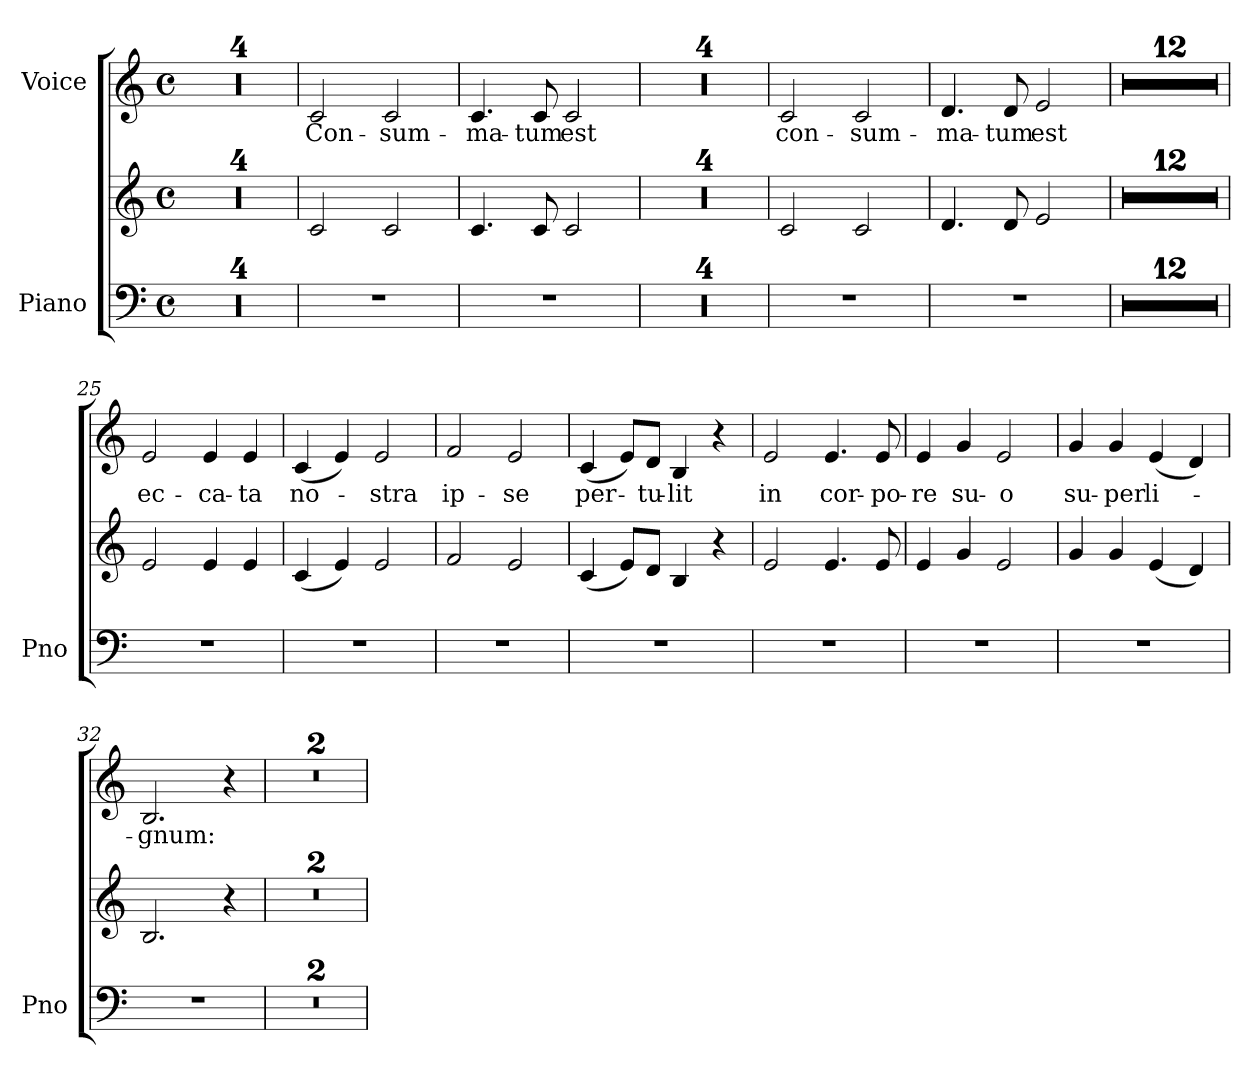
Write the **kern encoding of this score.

**kern	**kern	**kern	**text
*part2	*part2	*part1	*part1
*staff3	*staff2	*staff1	*staff1
*I"Piano	*	*I"Voice	*
*I'Pno	*	*	*
*clefF4	*clefG2	*clefG2	*
*k[]	*k[]	*k[]	*
*M4/4	*M4/4	*M4/4	*
*met(c)	*met(c)	*met(c)	*
=1	=1	=1	=1
1r	1r	1r	.
=2	=2	=2	=2
1r	1r	1r	.
=3	=3	=3	=3
1r	1r	1r	.
=4	=4	=4	=4
1r	1r	1r	.
=5	=5	=5	=5
!	!	!	!LO:LY:b
1r	2c/	2c/	Con-
!	!	!	!LO:LY:b
.	2c/	2c/	-sum-
=6	=6	=6	=6
!	!	!	!LO:LY:b
1r	4.c/	4.c/	-ma-
!	!	!	!LO:LY:b
.	8c/	8c/	-tum
!	!	!	!LO:LY:b
.	2c/	2c/	est
=7	=7	=7	=7
1r	1r	1r	.
=8	=8	=8	=8
1r	1r	1r	.
=9	=9	=9	=9
1r	1r	1r	.
=10	=10	=10	=10
1r	1r	1r	.
=11	=11	=11	=11
!	!	!	!LO:LY:b
1r	2c/	2c/	con-
!	!	!	!LO:LY:b
.	2c/	2c/	-sum-
=12	=12	=12	=12
!	!	!	!LO:LY:b
1r	4.d/	4.d/	-ma-
!	!	!	!LO:LY:b
.	8d/	8d/	-tum
!	!	!	!LO:LY:b
.	2e/	2e/	est
=13	=13	=13	=13
1r	1r	1r	.
=14	=14	=14	=14
1r	1r	1r	.
=15	=15	=15	=15
1r	1r	1r	.
=16	=16	=16	=16
1r	1r	1r	.
=17	=17	=17	=17
1r	1r	1r	.
=18	=18	=18	=18
1r	1r	1r	.
=19	=19	=19	=19
1r	1r	1r	.
=20	=20	=20	=20
1r	1r	1r	.
=21	=21	=21	=21
1r	1r	1r	.
=22	=22	=22	=22
1r	1r	1r	.
=23	=23	=23	=23
1r	1r	1r	.
=24	=24	=24	=24
1r	1r	1r	.
=25	=25	=25	=25
!	!	!	!LO:LY:b
1r	2e/	2e/	ec-
!	!	!	!LO:LY:b
.	4e/	4e/	-ca-
!	!	!	!LO:LY:b
.	4e/	4e/	-ta
!!LO:LB:g=z
=26	=26	=26	=26
!	!	!	!LO:LY:b
1r	(4c/	(4c/	no-
.	4e/)	4e/)	.
!	!	!	!LO:LY:b
.	2e/	2e/	-stra
=27	=27	=27	=27
!	!	!	!LO:LY:b
1r	2f/	2f/	ip-
!	!	!	!LO:LY:b
.	2e/	2e/	-se
=28	=28	=28	=28
!	!	!	!LO:LY:b
1r	(4c/	(4c/	per-
.	8e/L)	8e/L)	.
!	!	!	!LO:LY:b
.	8d/J	8d/J	-tu-
!	!	!	!LO:LY:b
.	4B/	4B/	-lit
.	4r	4r	.
=29	=29	=29	=29
!	!	!	!LO:LY:b
1r	2e/	2e/	in
!	!	!	!LO:LY:b
.	4.e/	4.e/	cor-
!	!	!	!LO:LY:b
.	8e/	8e/	-po-
=30	=30	=30	=30
!	!	!	!LO:LY:b
1r	4e/	4e/	-re
!	!	!	!LO:LY:b
.	4g/	4g/	su-
!	!	!	!LO:LY:b
.	2e/	2e/	-o
=31	=31	=31	=31
!	!	!	!LO:LY:b
1r	4g/	4g/	su-
!	!	!	!LO:LY:b
.	4g/	4g/	-per
!	!	!	!LO:LY:b
.	(4e/	(4e/	li-
.	4d/)	4d/)	.
=32	=32	=32	=32
!	!	!	!LO:LY:b
1r	2.B/	2.B/	-gnum:
.	4r	4r	.
!!LO:LB:g=z
=33	=33	=33	=33
1r	1r	1r	.
=34	=34	=34	=34
1r	1r	1r	.
=	=	=	=
*-	*-	*-	*-
